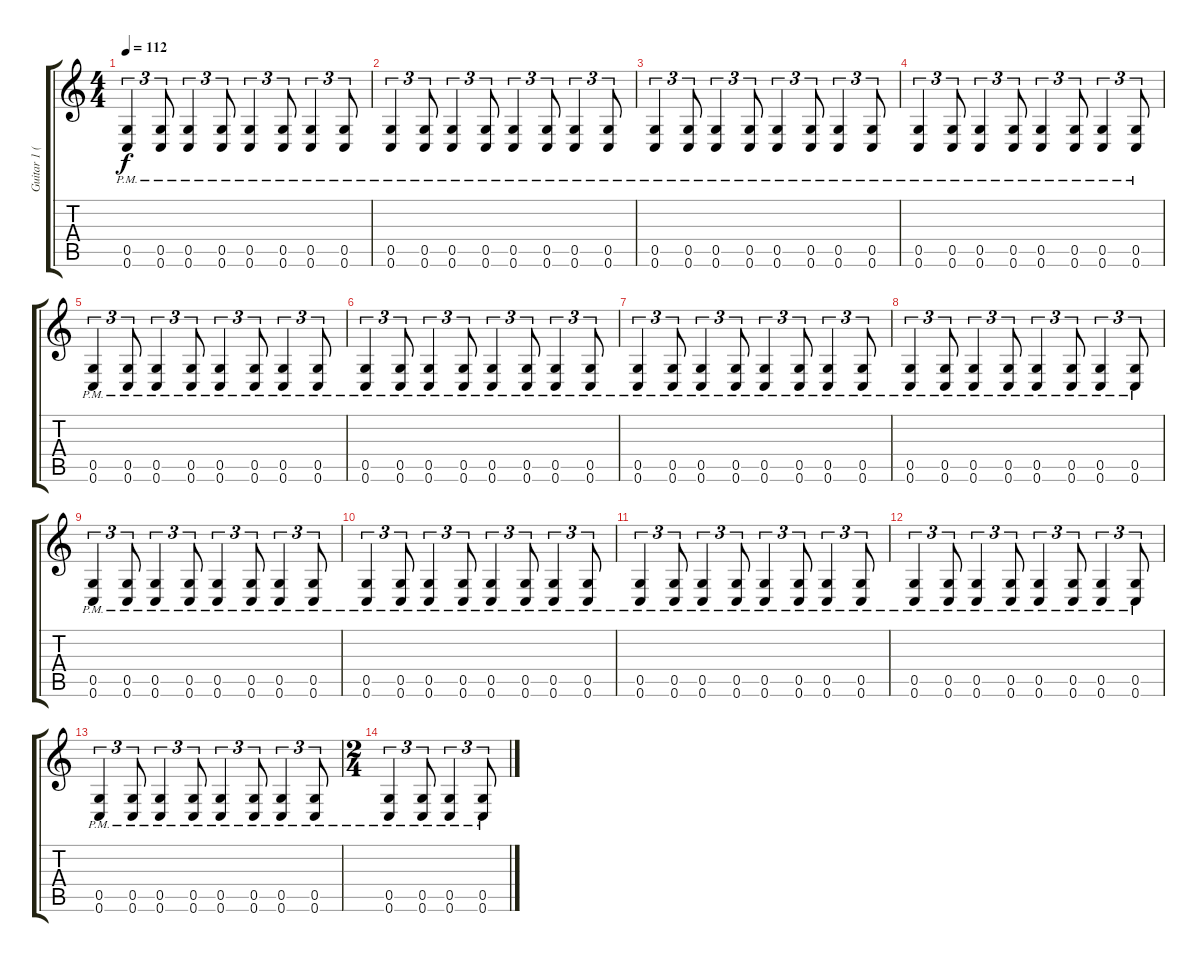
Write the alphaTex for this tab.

\track ("Guitar 1 (Dan Jacobs)" "Guitar 1 (") {instrument distortionguitar}
\staff {score tabs}
\tuning (D4 A3 F3 C3 G2 C2) {hide}
\ts (4 4)
\tempo 112
\clef g2
\ks c
(0.5{pm} 0.6{pm}).4{tu (3 2) dy f} (0.5{pm} 0.6{pm}).8{tu (3 2)} (0.5{pm} 0.6{pm}).4{tu (3 2)} (0.5{pm} 0.6{pm}).8{tu (3 2)} (0.5{pm} 0.6{pm}).4{tu (3 2)} (0.5{pm} 0.6{pm}).8{tu (3 2)} (0.5{pm} 0.6{pm}).4{tu (3 2)} (0.5{pm} 0.6{pm}).8{tu (3 2)} |
(0.5{pm} 0.6{pm}).4{tu (3 2)} (0.5{pm} 0.6{pm}).8{tu (3 2)} (0.5{pm} 0.6{pm}).4{tu (3 2)} (0.5{pm} 0.6{pm}).8{tu (3 2)} (0.5{pm} 0.6{pm}).4{tu (3 2)} (0.5{pm} 0.6{pm}).8{tu (3 2)} (0.5{pm} 0.6{pm}).4{tu (3 2)} (0.5{pm} 0.6{pm}).8{tu (3 2)} |
(0.5{pm} 0.6{pm}).4{tu (3 2)} (0.5{pm} 0.6{pm}).8{tu (3 2)} (0.5{pm} 0.6{pm}).4{tu (3 2)} (0.5{pm} 0.6{pm}).8{tu (3 2)} (0.5{pm} 0.6{pm}).4{tu (3 2)} (0.5{pm} 0.6{pm}).8{tu (3 2)} (0.5{pm} 0.6{pm}).4{tu (3 2)} (0.5{pm} 0.6{pm}).8{tu (3 2)} |
(0.5{pm} 0.6{pm}).4{tu (3 2)} (0.5{pm} 0.6{pm}).8{tu (3 2)} (0.5{pm} 0.6{pm}).4{tu (3 2)} (0.5{pm} 0.6{pm}).8{tu (3 2)} (0.5{pm} 0.6{pm}).4{tu (3 2)} (0.5{pm} 0.6{pm}).8{tu (3 2)} (0.5{pm} 0.6{pm}).4{tu (3 2)} (0.5{pm} 0.6{pm}).8{tu (3 2)} |
(0.5{pm} 0.6{pm}).4{tu (3 2)} (0.5{pm} 0.6{pm}).8{tu (3 2)} (0.5{pm} 0.6{pm}).4{tu (3 2)} (0.5{pm} 0.6{pm}).8{tu (3 2)} (0.5{pm} 0.6{pm}).4{tu (3 2)} (0.5{pm} 0.6{pm}).8{tu (3 2)} (0.5{pm} 0.6{pm}).4{tu (3 2)} (0.5{pm} 0.6{pm}).8{tu (3 2)} |
(0.5{pm} 0.6{pm}).4{tu (3 2)} (0.5{pm} 0.6{pm}).8{tu (3 2)} (0.5{pm} 0.6{pm}).4{tu (3 2)} (0.5{pm} 0.6{pm}).8{tu (3 2)} (0.5{pm} 0.6{pm}).4{tu (3 2)} (0.5{pm} 0.6{pm}).8{tu (3 2)} (0.5{pm} 0.6{pm}).4{tu (3 2)} (0.5{pm} 0.6{pm}).8{tu (3 2)} |
(0.5{pm} 0.6{pm}).4{tu (3 2)} (0.5{pm} 0.6{pm}).8{tu (3 2)} (0.5{pm} 0.6{pm}).4{tu (3 2)} (0.5{pm} 0.6{pm}).8{tu (3 2)} (0.5{pm} 0.6{pm}).4{tu (3 2)} (0.5{pm} 0.6{pm}).8{tu (3 2)} (0.5{pm} 0.6{pm}).4{tu (3 2)} (0.5{pm} 0.6{pm}).8{tu (3 2)} |
(0.5{pm} 0.6{pm}).4{tu (3 2) volume 6} (0.5{pm} 0.6{pm}).8{tu (3 2)} (0.5{pm} 0.6{pm}).4{tu (3 2)} (0.5{pm} 0.6{pm}).8{tu (3 2)} (0.5{pm} 0.6{pm}).4{tu (3 2)} (0.5{pm} 0.6{pm}).8{tu (3 2)} (0.5{pm} 0.6{pm}).4{tu (3 2)} (0.5{pm} 0.6{pm}).8{tu (3 2)} |
(0.5{pm} 0.6{pm}).4{tu (3 2)} (0.5{pm} 0.6{pm}).8{tu (3 2)} (0.5{pm} 0.6{pm}).4{tu (3 2)} (0.5{pm} 0.6{pm}).8{tu (3 2)} (0.5{pm} 0.6{pm}).4{tu (3 2)} (0.5{pm} 0.6{pm}).8{tu (3 2)} (0.5{pm} 0.6{pm}).4{tu (3 2)} (0.5{pm} 0.6{pm}).8{tu (3 2)} |
(0.5{pm} 0.6{pm}).4{tu (3 2)} (0.5{pm} 0.6{pm}).8{tu (3 2)} (0.5{pm} 0.6{pm}).4{tu (3 2)} (0.5{pm} 0.6{pm}).8{tu (3 2)} (0.5{pm} 0.6{pm}).4{tu (3 2)} (0.5{pm} 0.6{pm}).8{tu (3 2)} (0.5{pm} 0.6{pm}).4{tu (3 2)} (0.5{pm} 0.6{pm}).8{tu (3 2)} |
(0.5{pm} 0.6{pm}).4{tu (3 2)} (0.5{pm} 0.6{pm}).8{tu (3 2)} (0.5{pm} 0.6{pm}).4{tu (3 2)} (0.5{pm} 0.6{pm}).8{tu (3 2)} (0.5{pm} 0.6{pm}).4{tu (3 2)} (0.5{pm} 0.6{pm}).8{tu (3 2)} (0.5{pm} 0.6{pm}).4{tu (3 2)} (0.5{pm} 0.6{pm}).8{tu (3 2)} |
(0.5{pm} 0.6{pm}).4{tu (3 2) volume 2} (0.5{pm} 0.6{pm}).8{tu (3 2)} (0.5{pm} 0.6{pm}).4{tu (3 2)} (0.5{pm} 0.6{pm}).8{tu (3 2)} (0.5{pm} 0.6{pm}).4{tu (3 2)} (0.5{pm} 0.6{pm}).8{tu (3 2)} (0.5{pm} 0.6{pm}).4{tu (3 2)} (0.5{pm} 0.6{pm}).8{tu (3 2)} |
(0.5{pm} 0.6{pm}).4{tu (3 2)} (0.5{pm} 0.6{pm}).8{tu (3 2)} (0.5{pm} 0.6{pm}).4{tu (3 2)} (0.5{pm} 0.6{pm}).8{tu (3 2)} (0.5{pm} 0.6{pm}).4{tu (3 2)} (0.5{pm} 0.6{pm}).8{tu (3 2)} (0.5{pm} 0.6{pm}).4{tu (3 2)} (0.5{pm} 0.6{pm}).8{tu (3 2)} |
\ts (2 4)
(0.5{pm} 0.6{pm}).4{tu (3 2)} (0.5{pm} 0.6{pm}).8{tu (3 2)} (0.5{pm} 0.6{pm}).4{tu (3 2)} (0.5{pm} 0.6{pm}).8{tu (3 2)}
